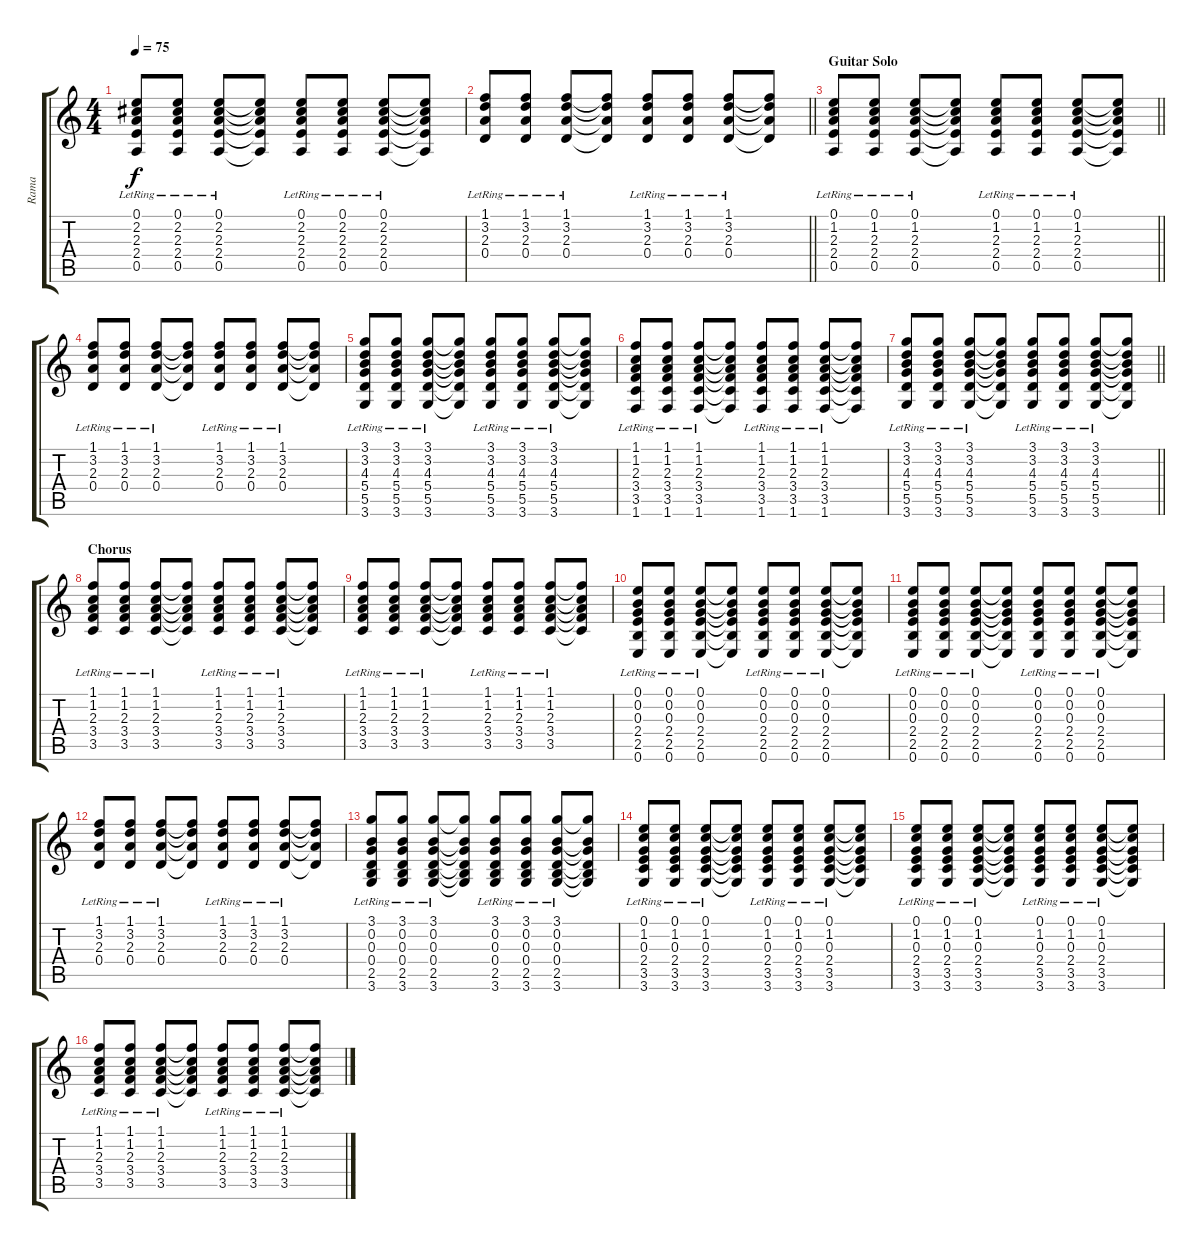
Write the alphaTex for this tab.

\track ("Rama" "Rama") {instrument electricguitarclean}
\staff {score tabs}
\tuning (E4 B3 G3 D3 A2 E2) {hide}
\ts (4 4)
\tempo 75
\clef g2
\ks c
(0.1{lr} 2.2{lr} 2.3{lr} 2.4{lr} 0.5{lr}).8{dy f} (0.1{lr} 2.2{lr} 2.3{lr} 2.4{lr} 0.5{lr}).8 (0.1{lr} 2.2{lr} 2.3{lr} 2.4{lr} 0.5{lr}).8 (0.1{t} 2.2{t} 2.3{t} 2.4{t} 0.5{t}).8 (0.1{lr} 2.2{lr} 2.3{lr} 2.4{lr} 0.5{lr}).8 (0.1{lr} 2.2{lr} 2.3{lr} 2.4{lr} 0.5{lr}).8 (0.1{lr} 2.2{lr} 2.3{lr} 2.4{lr} 0.5{lr}).8 (0.1{t} 2.2{t} 2.3{t} 2.4{t} 0.5{t}).8 |
\barLineRight lightlight
(1.1{lr} 3.2{lr} 2.3{lr} 0.4{lr}).8 (1.1{lr} 3.2{lr} 2.3{lr} 0.4{lr}).8 (1.1{lr} 3.2{lr} 2.3{lr} 0.4{lr}).8 (1.1{t} 3.2{t} 2.3{t} 0.4{t}).8 (1.1{lr} 3.2{lr} 2.3{lr} 0.4{lr}).8 (1.1{lr} 3.2{lr} 2.3{lr} 0.4{lr}).8 (1.1{lr} 3.2{lr} 2.3{lr} 0.4{lr}).8 (1.1{t} 3.2{t} 2.3{t} 0.4{t}).8 |
\section ("" "Guitar Solo")
\barLineRight lightlight
(0.1{lr} 1.2{lr} 2.3{lr} 2.4{lr} 0.5{lr}).8 (0.1{lr} 1.2{lr} 2.3{lr} 2.4{lr} 0.5{lr}).8 (0.1{lr} 1.2{lr} 2.3{lr} 2.4{lr} 0.5{lr}).8 (0.1{t} 1.2{t} 2.3{t} 2.4{t} 0.5{t}).8 (0.1{lr} 1.2{lr} 2.3{lr} 2.4{lr} 0.5{lr}).8 (0.1{lr} 1.2{lr} 2.3{lr} 2.4{lr} 0.5{lr}).8 (0.1{lr} 1.2{lr} 2.3{lr} 2.4{lr} 0.5{lr}).8 (0.1{t} 1.2{t} 2.3{t} 2.4{t} 0.5{t}).8 |
(1.1{lr} 3.2{lr} 2.3{lr} 0.4{lr}).8 (1.1{lr} 3.2{lr} 2.3{lr} 0.4{lr}).8 (1.1{lr} 3.2{lr} 2.3{lr} 0.4{lr}).8 (1.1{t} 3.2{t} 2.3{t} 0.4{t}).8 (1.1{lr} 3.2{lr} 2.3{lr} 0.4{lr}).8 (1.1{lr} 3.2{lr} 2.3{lr} 0.4{lr}).8 (1.1{lr} 3.2{lr} 2.3{lr} 0.4{lr}).8 (1.1{t} 3.2{t} 2.3{t} 0.4{t}).8 |
(3.1{lr} 3.2{lr} 4.3{lr} 5.4{lr} 5.5{lr} 3.6{lr}).8 (3.1{lr} 3.2{lr} 4.3{lr} 5.4{lr} 5.5{lr} 3.6{lr}).8 (3.1{lr} 3.2{lr} 4.3{lr} 5.4{lr} 5.5{lr} 3.6{lr}).8 (3.1{t} 3.2{t} 4.3{t} 5.4{t} 5.5{t} 3.6{t}).8 (3.1{lr} 3.2{lr} 4.3{lr} 5.4{lr} 5.5{lr} 3.6{lr}).8 (3.1{lr} 3.2{lr} 4.3{lr} 5.4{lr} 5.5{lr} 3.6{lr}).8 (3.1{lr} 3.2{lr} 4.3{lr} 5.4{lr} 5.5{lr} 3.6{lr}).8 (3.1{t} 3.2{t} 4.3{t} 5.4{t} 5.5{t} 3.6{t}).8 |
(1.1{lr} 1.2{lr} 2.3{lr} 3.4{lr} 3.5{lr} 1.6{lr}).8 (1.1{lr} 1.2{lr} 2.3{lr} 3.4{lr} 3.5{lr} 1.6{lr}).8 (1.1{lr} 1.2{lr} 2.3{lr} 3.4{lr} 3.5{lr} 1.6{lr}).8 (1.1{t} 1.2{t} 2.3{t} 3.4{t} 3.5{t} 1.6{t}).8 (1.1{lr} 1.2{lr} 2.3{lr} 3.4{lr} 3.5{lr} 1.6{lr}).8 (1.1{lr} 1.2{lr} 2.3{lr} 3.4{lr} 3.5{lr} 1.6{lr}).8 (1.1{lr} 1.2{lr} 2.3{lr} 3.4{lr} 3.5{lr} 1.6{lr}).8 (1.1{t} 1.2{t} 2.3{t} 3.4{t} 3.5{t} 1.6{t}).8 |
\barLineRight lightlight
(3.1{lr} 3.2{lr} 4.3{lr} 5.4{lr} 5.5{lr} 3.6{lr}).8 (3.1{lr} 3.2{lr} 4.3{lr} 5.4{lr} 5.5{lr} 3.6{lr}).8 (3.1{lr} 3.2{lr} 4.3{lr} 5.4{lr} 5.5{lr} 3.6{lr}).8 (3.1{t} 3.2{t} 4.3{t} 5.4{t} 5.5{t} 3.6{t}).8 (3.1{lr} 3.2{lr} 4.3{lr} 5.4{lr} 5.5{lr} 3.6{lr}).8 (3.1{lr} 3.2{lr} 4.3{lr} 5.4{lr} 5.5{lr} 3.6{lr}).8 (3.1{lr} 3.2{lr} 4.3{lr} 5.4{lr} 5.5{lr} 3.6{lr}).8 (3.1{t} 3.2{t} 4.3{t} 5.4{t} 5.5{t} 3.6{t}).8 |
\section ("" "Chorus")
(1.1{lr} 1.2{lr} 2.3{lr} 3.4{lr} 3.5{lr}).8 (1.1{lr} 1.2{lr} 2.3{lr} 3.4{lr} 3.5{lr}).8 (1.1{lr} 1.2{lr} 2.3{lr} 3.4{lr} 3.5{lr}).8 (1.1{t} 1.2{t} 2.3{t} 3.4{t} 3.5{t}).8 (1.1{lr} 1.2{lr} 2.3{lr} 3.4{lr} 3.5{lr}).8 (1.1{lr} 1.2{lr} 2.3{lr} 3.4{lr} 3.5{lr}).8 (1.1{lr} 1.2{lr} 2.3{lr} 3.4{lr} 3.5{lr}).8 (1.1{t} 1.2{t} 2.3{t} 3.4{t} 3.5{t}).8 |
(1.1{lr} 1.2{lr} 2.3{lr} 3.4{lr} 3.5{lr}).8 (1.1{lr} 1.2{lr} 2.3{lr} 3.4{lr} 3.5{lr}).8 (1.1{lr} 1.2{lr} 2.3{lr} 3.4{lr} 3.5{lr}).8 (1.1{t} 1.2{t} 2.3{t} 3.4{t} 3.5{t}).8 (1.1{lr} 1.2{lr} 2.3{lr} 3.4{lr} 3.5{lr}).8 (1.1{lr} 1.2{lr} 2.3{lr} 3.4{lr} 3.5{lr}).8 (1.1{lr} 1.2{lr} 2.3{lr} 3.4{lr} 3.5{lr}).8 (1.1{t} 1.2{t} 2.3{t} 3.4{t} 3.5{t}).8 |
(0.1{lr} 0.2{lr} 0.3{lr} 2.4{lr} 2.5{lr} 0.6{lr}).8 (0.1{lr} 0.2{lr} 0.3{lr} 2.4{lr} 2.5{lr} 0.6{lr}).8 (0.1{lr} 0.2{lr} 0.3{lr} 2.4{lr} 2.5{lr} 0.6{lr}).8 (0.1{t} 0.2{t} 0.3{t} 2.4{t} 2.5{t} 0.6{t}).8 (0.1{lr} 0.2{lr} 0.3{lr} 2.4{lr} 2.5{lr} 0.6{lr}).8 (0.1{lr} 0.2{lr} 0.3{lr} 2.4{lr} 2.5{lr} 0.6{lr}).8 (0.1{lr} 0.2{lr} 0.3{lr} 2.4{lr} 2.5{lr} 0.6{lr}).8 (0.1{t} 0.2{t} 0.3{t} 2.4{t} 2.5{t} 0.6{t}).8 |
(0.1{lr} 0.2{lr} 0.3{lr} 2.4{lr} 2.5{lr} 0.6{lr}).8 (0.1{lr} 0.2{lr} 0.3{lr} 2.4{lr} 2.5{lr} 0.6{lr}).8 (0.1{lr} 0.2{lr} 0.3{lr} 2.4{lr} 2.5{lr} 0.6{lr}).8 (0.1{t} 0.2{t} 0.3{t} 2.4{t} 2.5{t} 0.6{t}).8 (0.1{lr} 0.2{lr} 0.3{lr} 2.4{lr} 2.5{lr} 0.6{lr}).8 (0.1{lr} 0.2{lr} 0.3{lr} 2.4{lr} 2.5{lr} 0.6{lr}).8 (0.1{lr} 0.2{lr} 0.3{lr} 2.4{lr} 2.5{lr} 0.6{lr}).8 (0.1{t} 0.2{t} 0.3{t} 2.4{t} 2.5{t} 0.6{t}).8 |
(1.1{lr} 3.2{lr} 2.3{lr} 0.4{lr}).8 (1.1{lr} 3.2{lr} 2.3{lr} 0.4{lr}).8 (1.1{lr} 3.2{lr} 2.3{lr} 0.4{lr}).8 (1.1{t} 3.2{t} 2.3{t} 0.4{t}).8 (1.1{lr} 3.2{lr} 2.3{lr} 0.4{lr}).8 (1.1{lr} 3.2{lr} 2.3{lr} 0.4{lr}).8 (1.1{lr} 3.2{lr} 2.3{lr} 0.4{lr}).8 (1.1{t} 3.2{t} 2.3{t} 0.4{t}).8 |
(3.1{lr} 0.2{lr} 0.3{lr} 0.4{lr} 2.5{lr} 3.6{lr}).8 (3.1{lr} 0.2{lr} 0.3{lr} 0.4{lr} 2.5{lr} 3.6{lr}).8 (3.1{lr} 0.2{lr} 0.3{lr} 0.4{lr} 2.5{lr} 3.6{lr}).8 (3.1{t} 0.2{t} 0.3{t} 0.4{t} 2.5{t} 3.6{t}).8 (3.1{lr} 0.2{lr} 0.3{lr} 0.4{lr} 2.5{lr} 3.6{lr}).8 (3.1{lr} 0.2{lr} 0.3{lr} 0.4{lr} 2.5{lr} 3.6{lr}).8 (3.1{lr} 0.2{lr} 0.3{lr} 0.4{lr} 2.5{lr} 3.6{lr}).8 (3.1{t} 0.2{t} 0.3{t} 0.4{t} 2.5{t} 3.6{t}).8 |
(0.1{lr} 1.2{lr} 0.3{lr} 2.4{lr} 3.5{lr} 3.6{lr}).8 (0.1{lr} 1.2{lr} 0.3{lr} 2.4{lr} 3.5{lr} 3.6{lr}).8 (0.1{lr} 1.2{lr} 0.3{lr} 2.4{lr} 3.5{lr} 3.6{lr}).8 (0.1{t} 1.2{t} 0.3{t} 2.4{t} 3.5{t} 3.6{t}).8 (0.1{lr} 1.2{lr} 0.3{lr} 2.4{lr} 3.5{lr} 3.6{lr}).8 (0.1{lr} 1.2{lr} 0.3{lr} 2.4{lr} 3.5{lr} 3.6{lr}).8 (0.1{lr} 1.2{lr} 0.3{lr} 2.4{lr} 3.5{lr} 3.6{lr}).8 (0.1{t} 1.2{t} 0.3{t} 2.4{t} 3.5{t} 3.6{t}).8 |
(0.1{lr} 1.2{lr} 0.3{lr} 2.4{lr} 3.5{lr} 3.6{lr}).8 (0.1{lr} 1.2{lr} 0.3{lr} 2.4{lr} 3.5{lr} 3.6{lr}).8 (0.1{lr} 1.2{lr} 0.3{lr} 2.4{lr} 3.5{lr} 3.6{lr}).8 (0.1{t} 1.2{t} 0.3{t} 2.4{t} 3.5{t} 3.6{t}).8 (0.1{lr} 1.2{lr} 0.3{lr} 2.4{lr} 3.5{lr} 3.6{lr}).8 (0.1{lr} 1.2{lr} 0.3{lr} 2.4{lr} 3.5{lr} 3.6{lr}).8 (0.1{lr} 1.2{lr} 0.3{lr} 2.4{lr} 3.5{lr} 3.6{lr}).8 (0.1{t} 1.2{t} 0.3{t} 2.4{t} 3.5{t} 3.6{t}).8 |
(1.1{lr} 1.2{lr} 2.3{lr} 3.4{lr} 3.5{lr}).8 (1.1{lr} 1.2{lr} 2.3{lr} 3.4{lr} 3.5{lr}).8 (1.1{lr} 1.2{lr} 2.3{lr} 3.4{lr} 3.5{lr}).8 (1.1{t} 1.2{t} 2.3{t} 3.4{t} 3.5{t}).8 (1.1{lr} 1.2{lr} 2.3{lr} 3.4{lr} 3.5{lr}).8 (1.1{lr} 1.2{lr} 2.3{lr} 3.4{lr} 3.5{lr}).8 (1.1{lr} 1.2{lr} 2.3{lr} 3.4{lr} 3.5{lr}).8 (1.1{t} 1.2{t} 2.3{t} 3.4{t} 3.5{t}).8
